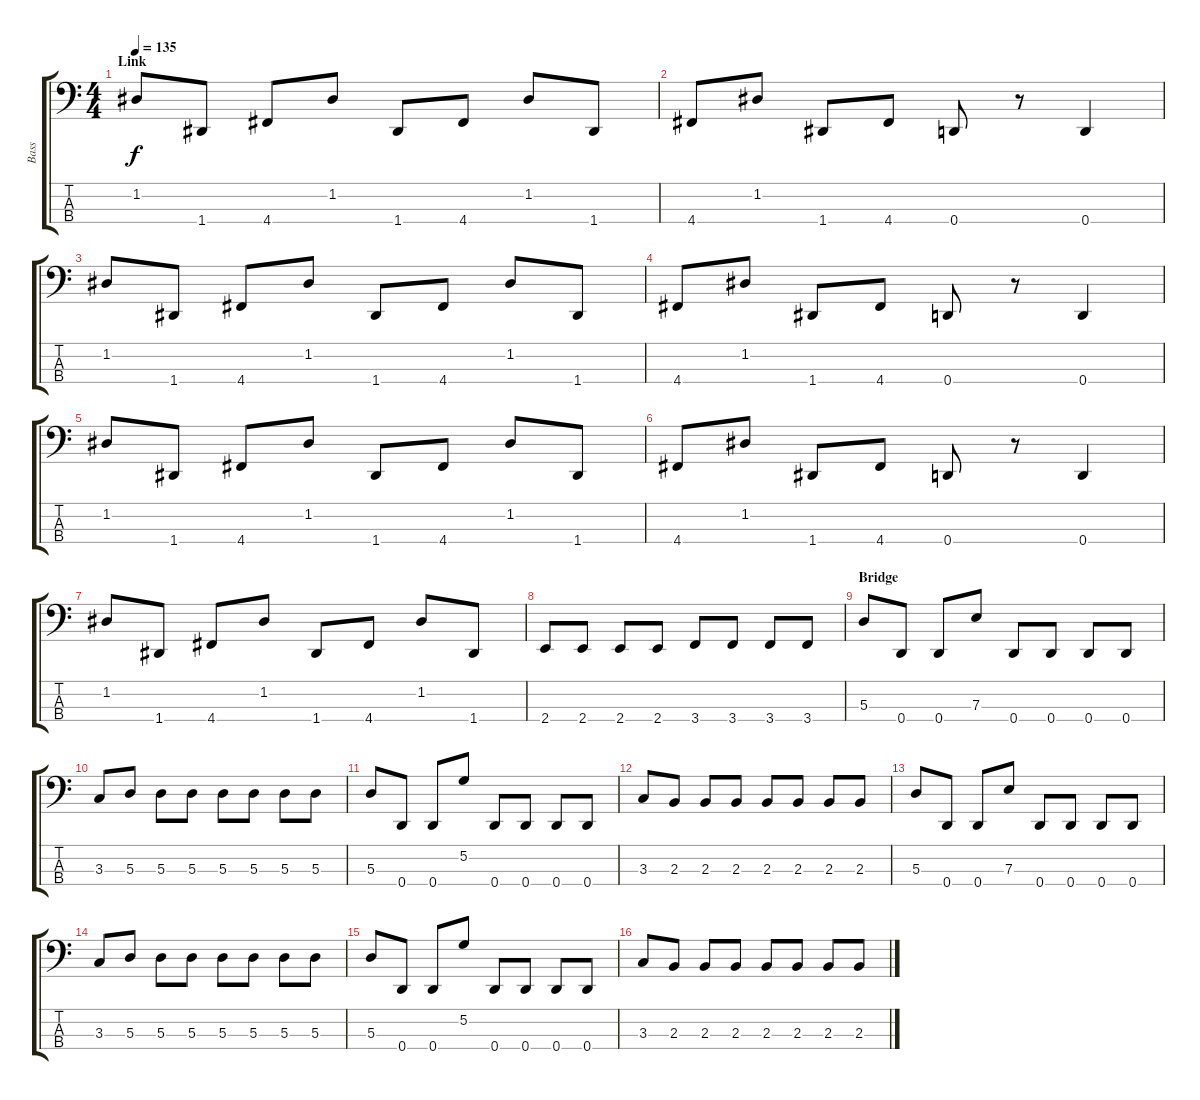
\track ("Bass" "Bass") {instrument electricbassfinger}
\staff {score tabs}
\tuning (G2 D2 A1 D1) {hide}
\ts (4 4)
\section ("" "Link")
\tempo 135
\clef f4
\ks c
1.2.8{dy f} 1.4.8 4.4.8 1.2.8 1.4.8 4.4.8 1.2.8 1.4.8 |
4.4.8 1.2.8 1.4.8 4.4.8 0.4.8 r.8 0.4.4 |
1.2.8 1.4.8 4.4.8 1.2.8 1.4.8 4.4.8 1.2.8 1.4.8 |
4.4.8 1.2.8 1.4.8 4.4.8 0.4.8 r.8 0.4.4 |
1.2.8 1.4.8 4.4.8 1.2.8 1.4.8 4.4.8 1.2.8 1.4.8 |
4.4.8 1.2.8 1.4.8 4.4.8 0.4.8 r.8 0.4.4 |
1.2.8 1.4.8 4.4.8 1.2.8 1.4.8 4.4.8 1.2.8 1.4.8 |
2.4.8 2.4.8 2.4.8 2.4.8 3.4.8 3.4.8 3.4.8 3.4.8 |
\section ("" "Bridge")
5.3.8 0.4.8 0.4.8 7.3.8 0.4.8 0.4.8 0.4.8 0.4.8 |
3.3.8 5.3.8 5.3.8 5.3.8 5.3.8 5.3.8 5.3.8 5.3.8 |
5.3.8 0.4.8 0.4.8 5.2.8 0.4.8 0.4.8 0.4.8 0.4.8 |
3.3.8 2.3.8 2.3.8 2.3.8 2.3.8 2.3.8 2.3.8 2.3.8 |
5.3.8 0.4.8 0.4.8 7.3.8 0.4.8 0.4.8 0.4.8 0.4.8 |
3.3.8 5.3.8 5.3.8 5.3.8 5.3.8 5.3.8 5.3.8 5.3.8 |
5.3.8 0.4.8 0.4.8 5.2.8 0.4.8 0.4.8 0.4.8 0.4.8 |
3.3.8 2.3.8 2.3.8 2.3.8 2.3.8 2.3.8 2.3.8 2.3.8
